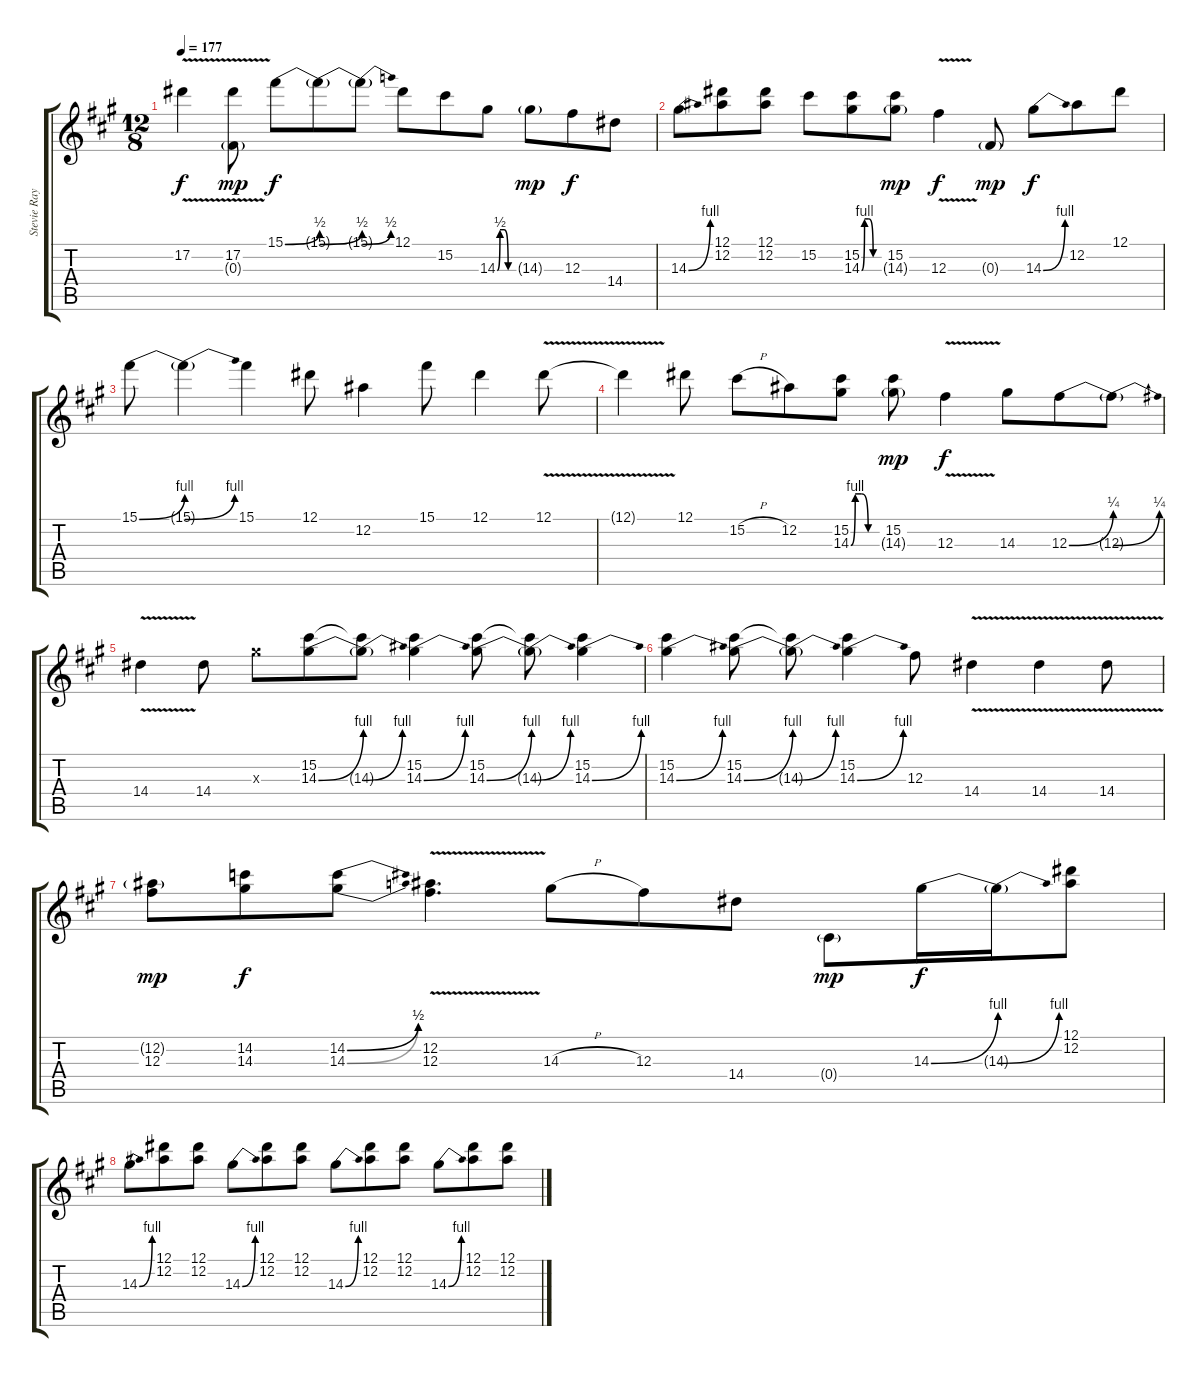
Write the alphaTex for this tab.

\track ("Stevie Ray Vaughan" "Stevie Ray") {instrument acousticguitarsteel}
\staff {score tabs}
\tuning (Eb4 Bb3 Gb3 Db3 Ab2 Eb2) {hide}
\ts (12 8)
\tempo 177
\clef g2
\ks a
17.2{v}.4{dy f} (17.2{v} 0.3{v g}).8{dy mp} 15.1{be (bend 0 0 60 2)}.8{dy f} 15.1{be (bend 0 0 60 2) t}.8 15.1{be (bend 0 0 60 2) t}.8 12.1.8 15.2.8 14.3{be (custom 0 0 10 2 25 2 40 0 60 0)}.8 14.3{g}.8{dy mp} 12.3.8{dy f} 14.4.8 |
14.3{be (bend 0 0 60 4)}.8 (12.1 12.2).8 (12.1 12.2).8 15.2.8 (15.2 14.3{be (custom 0 0 10 4 25 4 40 0 60 0)}).8 (15.2 14.3{g}).8{dy mp} 12.3{v}.4{dy f} 0.3{g}.8{dy mp} 14.3{be (bend 0 0 60 4)}.8{dy f} 12.2.8 12.1.8 |
15.1{be (bend 0 0 60 4)}.8 15.1{be (bend 0 0 60 4) t}.4 15.1.4 12.1.8 12.2.4 15.1.8 12.1.4 12.1{v}.8 |
12.1{v t}.4 12.1.8 15.2{h}.8 12.2.8 (15.2 14.3{be (custom 0 0 10 4 25 4 40 0 60 0)}).8 (15.2 14.3{g}).8{dy mp} 12.3{v}.4{dy f} 14.3.8 12.3{be (bend 0 0 60 1)}.8 12.3{be (bend 0 0 60 1) t}.8 |
14.4{v}.4 14.4.8 14.3{x}.8 (15.2 14.3{be (bend 0 0 60 4)}).8 (15.2{t} 14.3{be (bend 0 0 60 4) t}).8 (15.2 14.3{be (bend 0 0 60 4)}).4 (15.2 14.3{be (bend 0 0 60 4)}).8 (15.2{t} 14.3{be (bend 0 0 60 4) t}).8 (15.2 14.3{be (bend 0 0 60 4)}).4 |
(15.2 14.3{be (bend 0 0 60 4)}).4 (15.2 14.3{be (bend 0 0 60 4)}).8 (15.2{t} 14.3{be (bend 0 0 60 4) t}).8 (15.2 14.3{be (bend 0 0 60 4)}).4 12.3.8 14.4{v}.4 14.4{v}.4 14.4{v}.8 |
(12.2{g} 12.3).8{dy mp} (14.2 14.3).8{dy f} (14.2{be (bend 0 0 60 2)} 14.3{be (bend 0 0 60 2)}).8 (12.2{v} 12.3{v}).4{d} 14.3{h}.8 12.3.8 14.4.8 0.4{g}.8{dy mp} 14.3{be (bend 0 0 60 4)}.16{dy f} 14.3{be (bend 0 0 60 4) t}.16 (12.1 12.2).8 |
14.3{be (bend 0 0 60 4)}.8 (12.1 12.2).8 (12.1 12.2).8 14.3{be (bend 0 0 60 4)}.8 (12.1 12.2).8 (12.1 12.2).8 14.3{be (bend 0 0 60 4)}.8 (12.1 12.2).8 (12.1 12.2).8 14.3{be (bend 0 0 60 4)}.8 (12.1 12.2).8 (12.1 12.2).8
